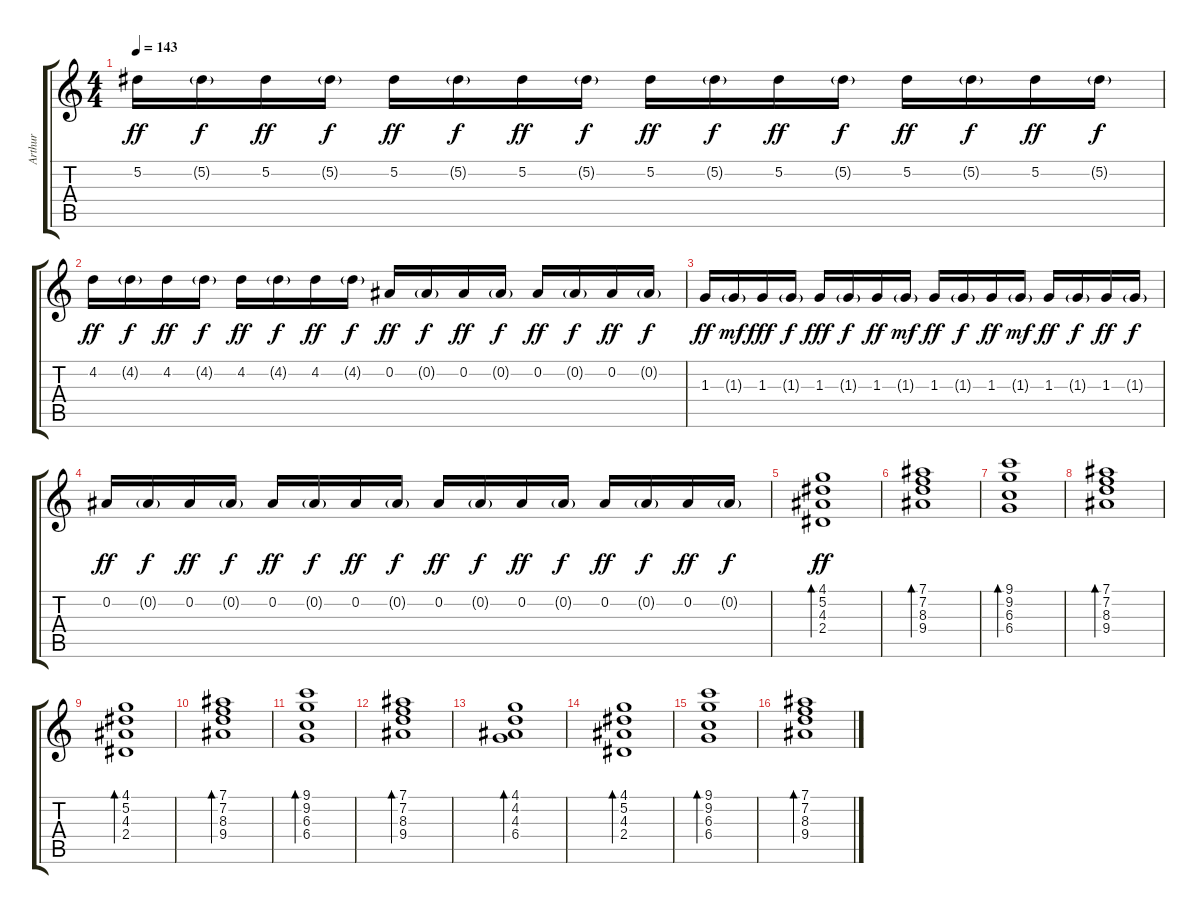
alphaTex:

\track ("Arthur" "Arthur") {instrument distortionguitar}
\staff {score tabs}
\tuning (Eb4 Bb3 Gb3 Db3 Ab2 Eb2) {hide}
\ts (4 4)
\tempo 143
\clef g2
\ks c
5.2.16{dy ff instrument electricguitarjazz} 5.2{g}.16{dy f} 5.2.16{dy ff} 5.2{g}.16{dy f} 5.2.16{dy ff} 5.2{g}.16{dy f} 5.2.16{dy ff} 5.2{g}.16{dy f} 5.2.16{dy ff} 5.2{g}.16{dy f} 5.2.16{dy ff} 5.2{g}.16{dy f} 5.2.16{dy ff} 5.2{g}.16{dy f} 5.2.16{dy ff} 5.2{g}.16{dy f} |
4.2.16{dy ff instrument electricguitarjazz} 4.2{g}.16{dy f} 4.2.16{dy ff} 4.2{g}.16{dy f} 4.2.16{dy ff} 4.2{g}.16{dy f} 4.2.16{dy ff} 4.2{g}.16{dy f} 0.2.16{dy ff} 0.2{g}.16{dy f} 0.2.16{dy ff} 0.2{g}.16{dy f} 0.2.16{dy ff} 0.2{g}.16{dy f} 0.2.16{dy ff} 0.2{g}.16{dy f} |
1.3.16{dy ff instrument electricguitarjazz} 1.3{g}.16{dy mf} 1.3.16{dy fff} 1.3{g}.16{dy f} 1.3.16{dy fff} 1.3{g}.16{dy f} 1.3.16{dy ff} 1.3{g}.16{dy mf} 1.3.16{dy ff} 1.3{g}.16{dy f} 1.3.16{dy ff} 1.3{g}.16{dy mf} 1.3.16{dy ff} 1.3{g}.16{dy f} 1.3.16{dy ff} 1.3{g}.16{dy f} |
0.2.16{dy ff instrument electricguitarjazz} 0.2{g}.16{dy f} 0.2.16{dy ff} 0.2{g}.16{dy f} 0.2.16{dy ff} 0.2{g}.16{dy f} 0.2.16{dy ff} 0.2{g}.16{dy f} 0.2.16{dy ff} 0.2{g}.16{dy f} 0.2.16{dy ff} 0.2{g}.16{dy f} 0.2.16{dy ff} 0.2{g}.16{dy f} 0.2.16{dy ff} 0.2{g}.16{dy f} |
(4.1 5.2 4.3 2.4).1{bd 120 dy ff volume 13} |
(7.1 7.2 8.3 9.4).1{bd 120} |
(9.1 9.2 6.3 6.4).1{bd 120} |
(7.1 7.2 8.3 9.4).1{bd 120} |
(4.1 5.2 4.3 2.4).1{bd 120 volume 13} |
(7.1 7.2 8.3 9.4).1{bd 120} |
(9.1 9.2 6.3 6.4).1{bd 120} |
(7.1 7.2 8.3 9.4).1{bd 120} |
(4.1 4.2 4.3 6.4).1{bd 120 volume 13} |
(4.1 5.2 4.3 2.4).1{bd 120 volume 13} |
(9.1 9.2 6.3 6.4).1{bd 120} |
(7.1 7.2 8.3 9.4).1{bd 120}
